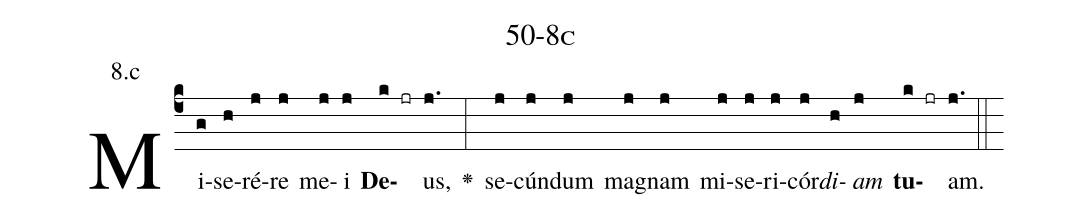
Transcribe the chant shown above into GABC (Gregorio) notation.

name: 50-8c;
annotation: 8.c;
%%
(c4)Mi(g)se(h)ré(j)re(j) me(j)i(j) <b>De</b>(k jr)us,(j.) <v>\greheightstar</v>(:) se(j)cún(j)dum(j) ma(j)gnam(j) mi(j)se(j)ri(j)cór(j)<i>di</i>(h)<i>am</i>(j) <b>tu</b>(k jr)am.(j.) (::)


%E(j) u(j) o(h) u(j) a(k) e.(j.) (::)
